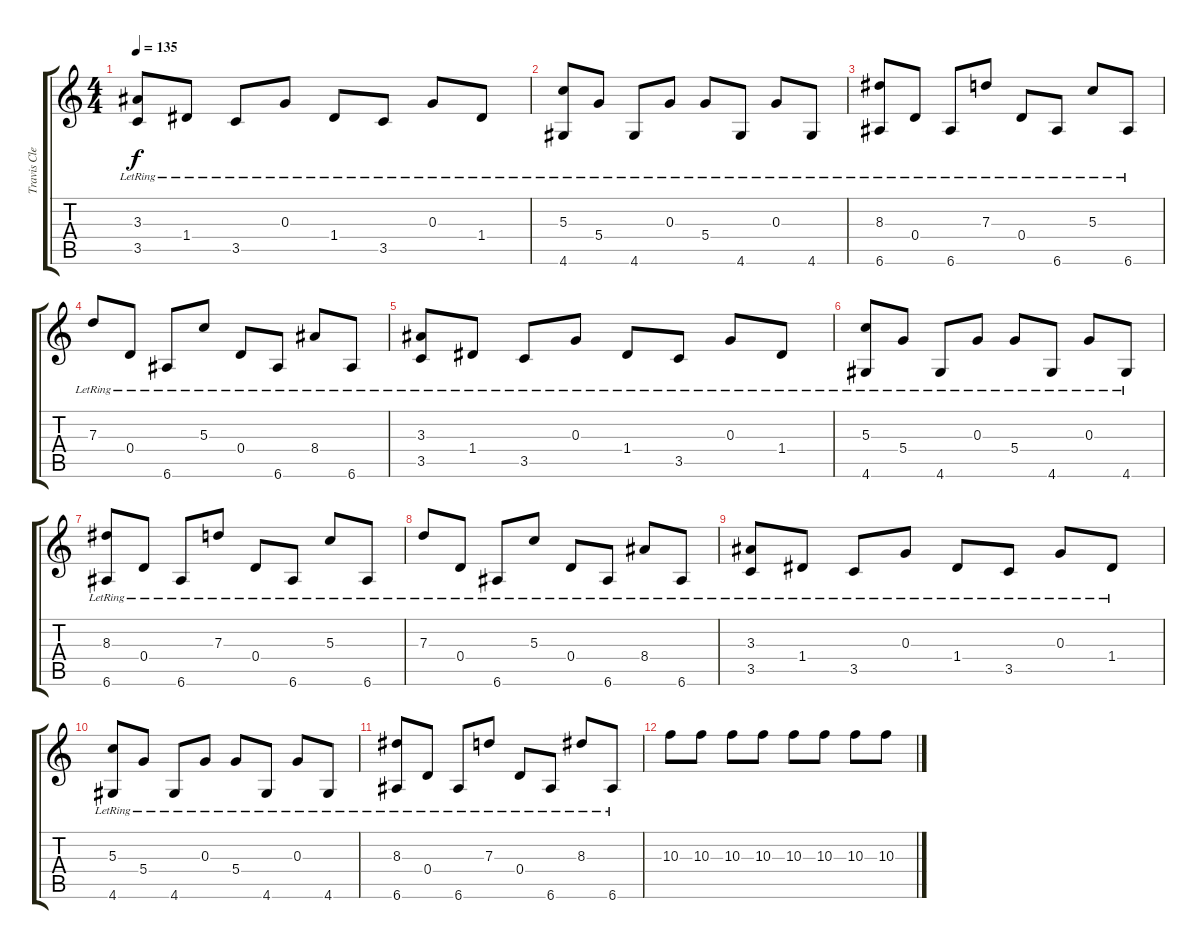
\track ("Travis Clean" "Travis Cle") {instrument acousticguitarnylon}
\staff {score tabs}
\tuning (E4 B3 G3 D3 A2 E2) {hide}
\ts (4 4)
\tempo 135
\clef g2
\ks c
(3.3{lr} 3.5{lr}).8{dy f} 1.4{lr}.8 3.5{lr}.8 0.3{lr}.8 1.4{lr}.8 3.5{lr}.8 0.3{lr}.8 1.4{lr}.8 |
(5.3{lr} 4.6{lr}).8 5.4{lr}.8 4.6{lr}.8 0.3{lr}.8 5.4{lr}.8 4.6{lr}.8 0.3{lr}.8 4.6{lr}.8 |
(8.3{lr} 6.6{lr}).8 0.4{lr}.8 6.6{lr}.8 7.3{lr}.8 0.4{lr}.8 6.6{lr}.8 5.3{lr}.8 6.6{lr}.8 |
7.3{lr}.8 0.4{lr}.8 6.6{lr}.8 5.3{lr}.8 0.4{lr}.8 6.6{lr}.8 8.4{lr}.8 6.6{lr}.8 |
(3.3{lr} 3.5{lr}).8 1.4{lr}.8 3.5{lr}.8 0.3{lr}.8 1.4{lr}.8 3.5{lr}.8 0.3{lr}.8 1.4{lr}.8 |
(5.3{lr} 4.6{lr}).8 5.4{lr}.8 4.6{lr}.8 0.3{lr}.8 5.4{lr}.8 4.6{lr}.8 0.3{lr}.8 4.6{lr}.8 |
(8.3{lr} 6.6{lr}).8 0.4{lr}.8 6.6{lr}.8 7.3{lr}.8 0.4{lr}.8 6.6{lr}.8 5.3{lr}.8 6.6{lr}.8 |
7.3{lr}.8 0.4{lr}.8 6.6{lr}.8 5.3{lr}.8 0.4{lr}.8 6.6{lr}.8 8.4{lr}.8 6.6{lr}.8 |
(3.3{lr} 3.5{lr}).8 1.4{lr}.8 3.5{lr}.8 0.3{lr}.8 1.4{lr}.8 3.5{lr}.8 0.3{lr}.8 1.4{lr}.8 |
(5.3{lr} 4.6{lr}).8 5.4{lr}.8 4.6{lr}.8 0.3{lr}.8 5.4{lr}.8 4.6{lr}.8 0.3{lr}.8 4.6{lr}.8 |
(8.3{lr} 6.6{lr}).8 0.4{lr}.8 6.6{lr}.8 7.3{lr}.8 0.4{lr}.8 6.6{lr}.8 8.3{lr}.8 6.6{lr}.8 |
10.3.8 10.3.8 10.3.8 10.3.8 10.3.8 10.3.8 10.3.8 10.3.8
